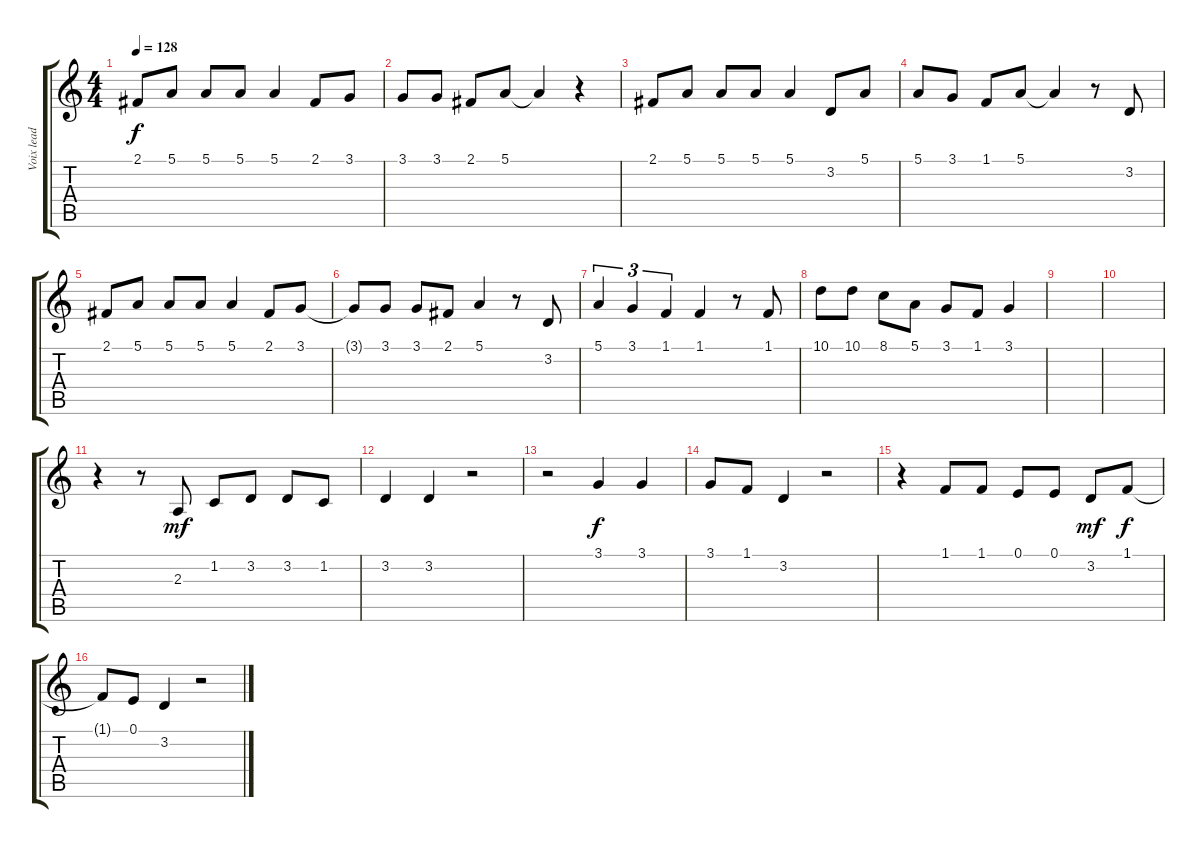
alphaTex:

\track ("Voix lead" "Voix lead") {instrument acousticgrandpiano}
\staff {score tabs}
\tuning (E4 B3 G3 D3 A2 E2) {hide}
\ts (4 4)
\tempo 128
\clef g2
\ks c
2.1.8{dy f} 5.1.8 5.1.8 5.1.8 5.1.4 2.1.8 3.1.8 |
3.1.8 3.1.8 2.1.8 5.1.8 5.1{t}.4 r.4 |
2.1.8 5.1.8 5.1.8 5.1.8 5.1.4 3.2.8 5.1.8 |
5.1.8 3.1.8 1.1.8 5.1.8 5.1{t}.4 r.8 3.2.8 |
2.1.8 5.1.8 5.1.8 5.1.8 5.1.4 2.1.8 3.1.8 |
3.1{t}.8 3.1.8 3.1.8 2.1.8 5.1.4 r.8 3.2.8 |
5.1.4{tu (3 2)} 3.1.4{tu (3 2)} 1.1.4{tu (3 2)} 1.1.4 r.8 1.1.8 |
10.1.8 10.1.8 8.1.8 5.1.8 3.1.8 1.1.8 3.1.4 |
|
|
r.4 r.8 2.3.8{dy mf} 1.2.8 3.2.8 3.2.8 1.2.8 |
3.2.4 3.2.4 r.2 |
r.2 3.1.4{dy f} 3.1.4 |
3.1.8 1.1.8 3.2.4 r.2 |
r.4 1.1.8 1.1.8 0.1.8 0.1.8 3.2.8{dy mf} 1.1.8{dy f} |
1.1{t}.8 0.1.8 3.2.4 r.2
